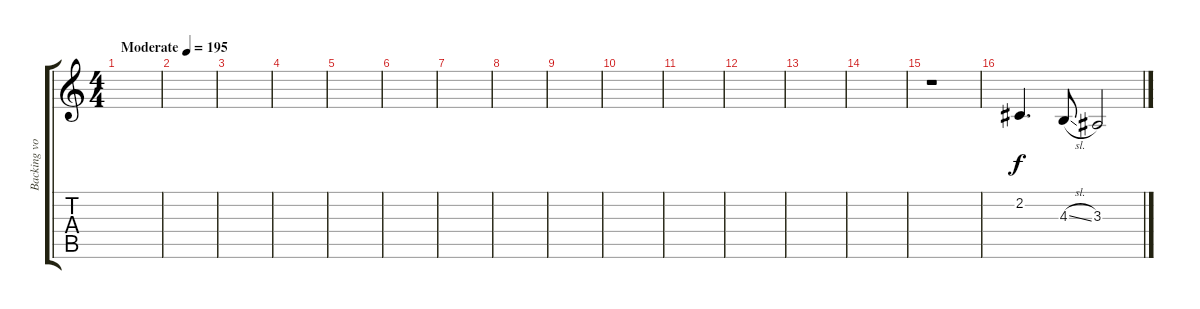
\track ("Backing vocals" "Backing vo") {instrument lead6voice}
\staff {score tabs}
\tuning (E4 B3 G3 D3 A2 E2) {hide}
\ts (4 4)
\tempo (195 "Moderate")
\clef g2
\ks c
|
|
|
|
|
|
|
|
|
|
|
|
|
|
r.1 |
2.2.4{d} 4.3{sl}.8 3.3.2
